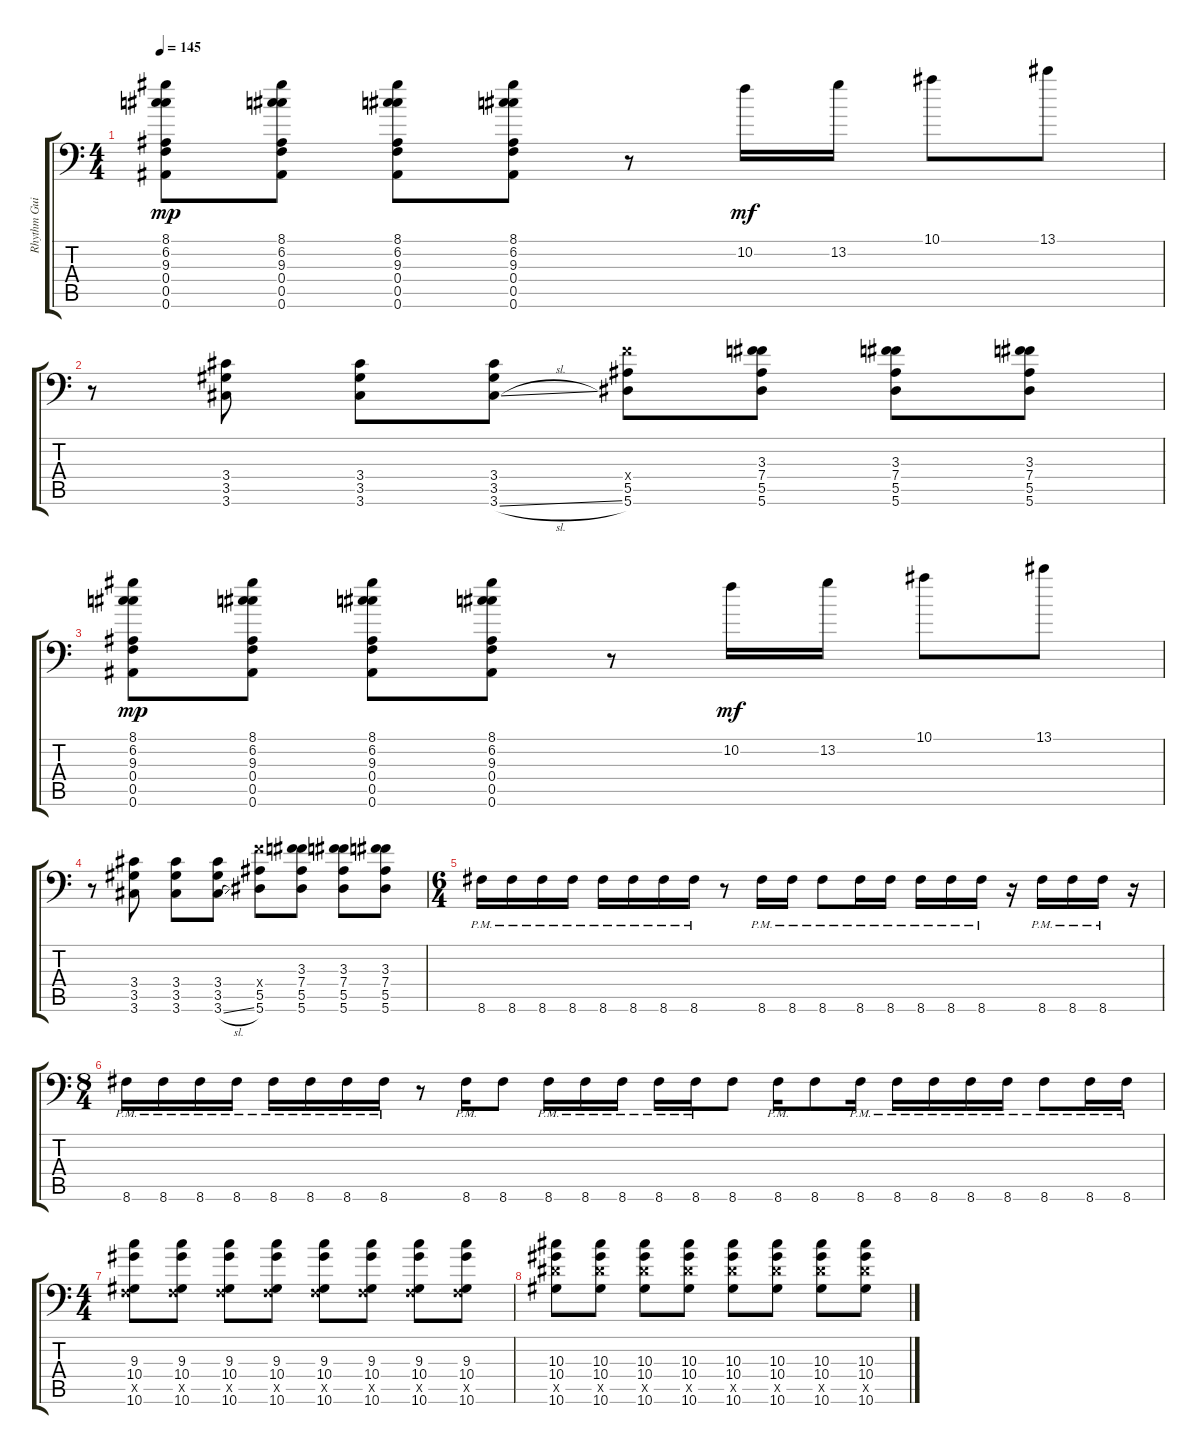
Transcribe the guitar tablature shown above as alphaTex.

\track ("Rhythm Guitar" "Rhythm Gui") {instrument distortionguitar}
\staff {score tabs}
\tuning (C4 G3 Eb3 Bb2 F2 Bb1) {hide}
\ts (4 4)
\tempo 145
\clef f4
\ks c
(8.1 6.2 9.3 0.4 0.5 0.6).8{dy mp instrument distortionguitar} (8.1 6.2 9.3 0.4 0.5 0.6).8 (8.1 6.2 9.3 0.4 0.5 0.6).8 (8.1 6.2 9.3 0.4 0.5 0.6).8 r.8 10.2.16{dy mf} 13.2.16 10.1.8 13.1.8 |
r.8 (3.4 3.5 3.6).8 (3.4 3.5 3.6).8 (3.4 3.5 3.6{sl}).8 (7.4{x} 5.5 5.6).8 (3.3 7.4 5.5 5.6).8 (3.3 7.4 5.5 5.6).8 (3.3 7.4 5.5 5.6).8 |
(8.1 6.2 9.3 0.4 0.5 0.6).8{dy mp} (8.1 6.2 9.3 0.4 0.5 0.6).8 (8.1 6.2 9.3 0.4 0.5 0.6).8 (8.1 6.2 9.3 0.4 0.5 0.6).8 r.8 10.2.16{dy mf} 13.2.16 10.1.8 13.1.8 |
r.8 (3.4 3.5 3.6).8 (3.4 3.5 3.6).8 (3.4 3.5 3.6{sl}).8 (7.4{x} 5.5 5.6).8 (3.3 7.4 5.5 5.6).8 (3.3 7.4 5.5 5.6).8 (3.3 7.4 5.5 5.6).8 |
\ts (6 4)
8.6{pm}.16 8.6{pm}.16 8.6{pm}.16 8.6{pm}.16 8.6{pm}.16 8.6{pm}.16 8.6{pm}.16 8.6{pm}.16 r.8 8.6{pm}.16 8.6{pm}.16 8.6{pm}.8 8.6{pm}.16 8.6{pm}.16 8.6{pm}.16 8.6{pm}.16 8.6{pm}.16 r.16 8.6{pm}.16 8.6{pm}.16 8.6{pm}.16 r.16 |
\ts (8 4)
8.6{pm}.16 8.6{pm}.16 8.6{pm}.16 8.6{pm}.16 8.6{pm}.16 8.6{pm}.16 8.6{pm}.16 8.6{pm}.16 r.8 8.6{pm}.16 8.6.8 8.6{pm}.16 8.6{pm}.16 8.6{pm}.16 8.6{pm}.16 8.6{pm}.16 8.6.8 8.6{pm}.16 8.6.8 8.6{pm}.16 8.6{pm}.16 8.6{pm}.16 8.6{pm}.16 8.6{pm}.16 8.6{pm}.8 8.6{pm}.16 8.6{pm}.16 |
\ts (4 4)
(9.3 10.4 0.5{x} 10.6).8 (9.3 10.4 0.5{x} 10.6).8 (9.3 10.4 0.5{x} 10.6).8 (9.3 10.4 0.5{x} 10.6).8 (9.3 10.4 0.5{x} 10.6).8 (9.3 10.4 0.5{x} 10.6).8 (9.3 10.4 0.5{x} 10.6).8 (9.3 10.4 0.5{x} 10.6).8 |
(10.3 10.4 10.5{x} 10.6).8 (10.3 10.4 10.5{x} 10.6).8 (10.3 10.4 10.5{x} 10.6).8 (10.3 10.4 10.5{x} 10.6).8 (10.3 10.4 10.5{x} 10.6).8 (10.3 10.4 10.5{x} 10.6).8 (10.3 10.4 10.5{x} 10.6).8 (10.3 10.4 10.5{x} 10.6).8
